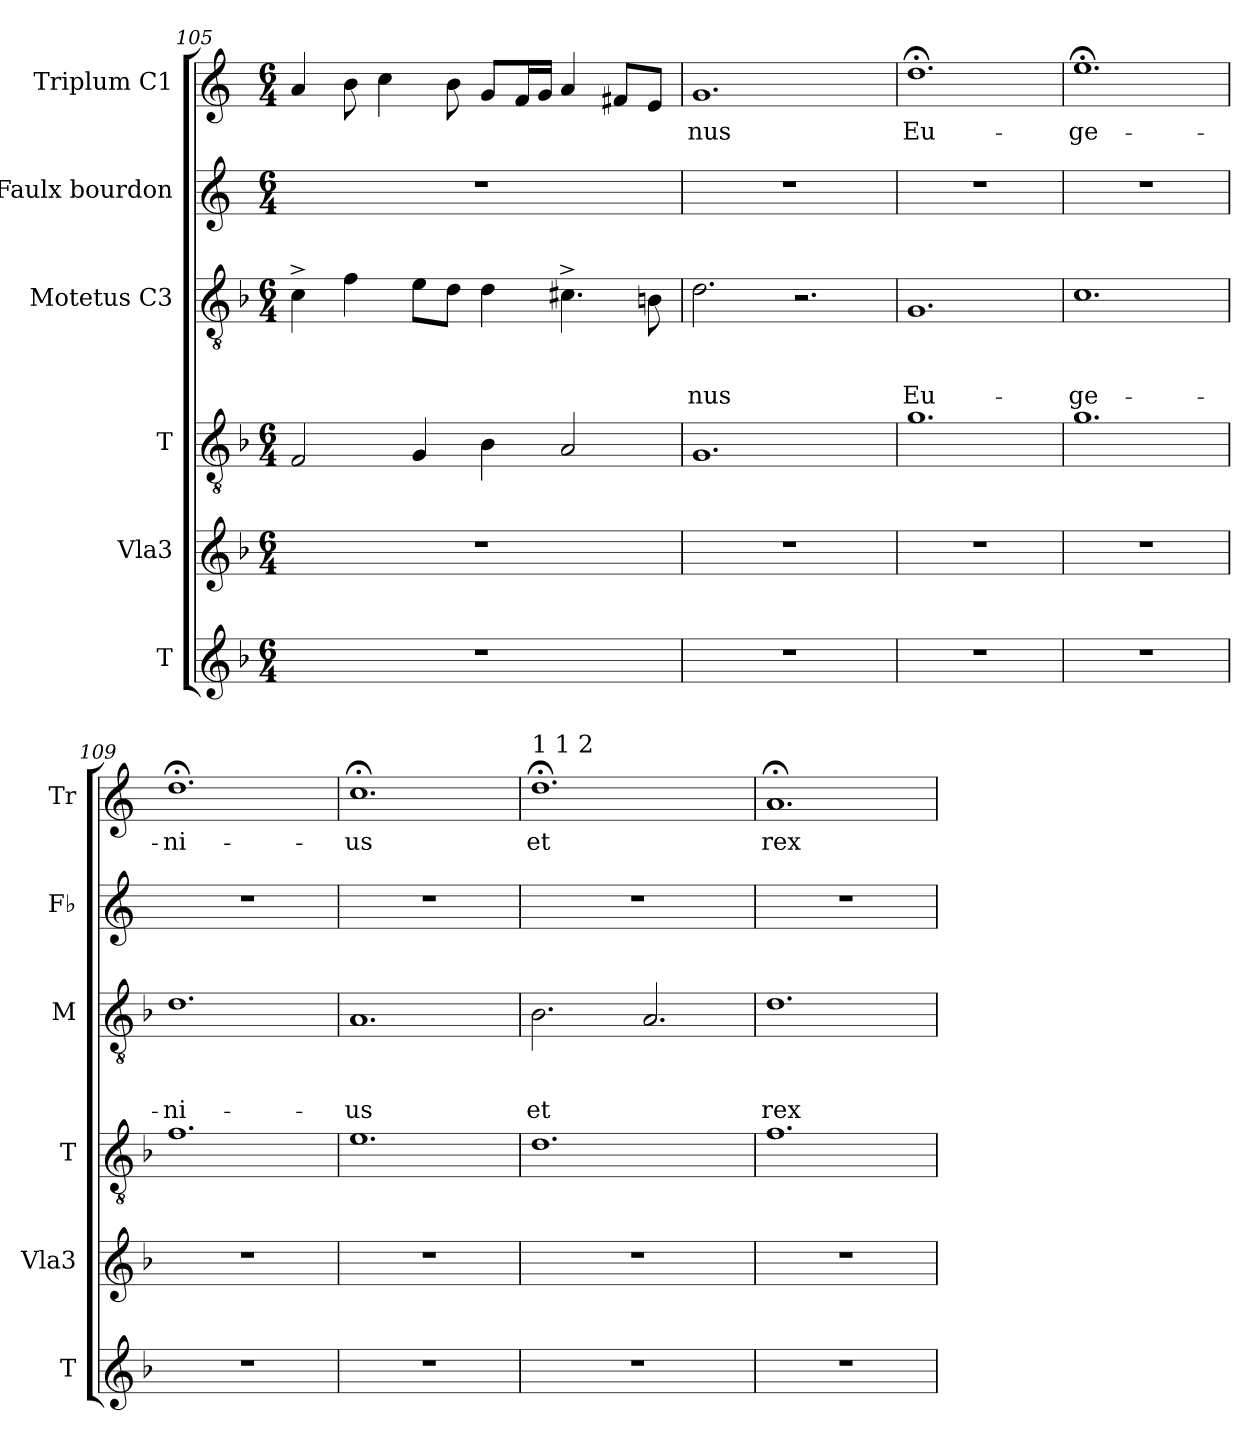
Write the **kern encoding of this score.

**kern	**kern	**kern	**kern	**text	**text	**text	**kern	**kern	**text
*part6	*part5	*part4	*part3	*part3	*part3	*part3	*part2	*part1	*part1
*staff6	*staff5	*staff4	*staff3	*staff3	*staff3	*staff3	*staff2	*staff1	*staff1
*I"T	*I"Vla3	*I"T	*I"Motetus C3	*	*	*	*I"Faulx bourdon	*I"Triplum C1	*
*I'T	*I'Vla3	*I'T	*I'M	*	*	*	*I'Fb	*I'Tr	*
!!LO:PB:g=z
*clefG2	*clefG2	*clefGv2	*clefGv2	*	*	*	*clefG2	*clefG2	*
*	*	*	*	*	*	*	*ITrd-3c-5	*ITrd-3c-5	*
*k[b-]	*k[b-]	*k[b-]	*k[b-]	*	*	*	*k[b-]	*k[b-]	*
*F:	*F:	*F:	*F:	*	*	*	*F:	*F:	*
*M6/4	*M6/4	*M6/4	*M6/4	*	*	*	*M6/4	*M6/4	*
=105	=105	=105	=105	=105	=105	=105	=105	=105	=105
1.r	1.r	2F/	4c^>\	.	.	.	1.r	4dd/	.
.	.	.	4f\	.	.	.	.	8ee\	.
.	.	.	.	.	.	.	.	4ff\	.
.	.	4G/	8e\L	.	.	.	.	.	.
.	.	.	8d\J	.	.	.	.	8ee\	.
.	.	4B-\	4d\	.	.	.	.	8cc/L	.
.	.	.	.	.	.	.	.	16b-/L	.
.	.	.	.	.	.	.	.	16cc/JJ	.
.	.	2A/	4.c#X^>\	.	.	.	.	4dd/	.
.	.	.	.	.	.	.	.	8bn/L	.
.	.	.	8Bn\	.	.	.	.	8a/J	.
=106	=106	=106	=106	=106	=106	=106	=106	=106	=106
!	!	!	!	!	!	!LO:LY:b	!	!	!LO:LY:b
1.r	1.r	1.G	2.d\	.	.	-nus	1.r	1.cc	-nus
.	.	.	2.r	.	.	.	.	.	.
=107	=107	=107	=107	=107	=107	=107	=107	=107	=107
!	!	!	!	!	!	!LO:LY:b	!	!	!LO:LY:b
1.r	1.r	1.g	1.G	.	.	Eu-	1.r	1.gg;<	Eu-
=108	=108	=108	=108	=108	=108	=108	=108	=108	=108
!	!	!	!	!	!	!LO:LY:b	!	!	!LO:LY:b
1.r	1.r	1.g	1.c	.	.	-ge-	1.r	1.aa;<	-ge-
=109	=109	=109	=109	=109	=109	=109	=109	=109	=109
!	!	!	!	!	!	!LO:LY:b	!	!	!LO:LY:b
1.r	1.r	1.f	1.d	.	.	-ni-	1.r	1.gg;<	-ni-
=110	=110	=110	=110	=110	=110	=110	=110	=110	=110
!	!	!	!	!	!	!LO:LY:b	!	!	!LO:LY:b
1.r	1.r	1.e	1.A	.	.	-us	1.r	1.ff;<	-us
!!LO:LB:g=z
=111	=111	=111	=111	=111	=111	=111	=111	=111	=111
!	!	!	!	!	!	!	!	!LO:TX:a:t=1 1 2	!
!	!	!	!	!	!	!LO:LY:b	!	!	!LO:LY:b
1.r	1.r	1.d	2.B-\	.	.	et	1.r	1.gg;<	et
.	.	.	2.A/	.	.	.	.	.	.
=112	=112	=112	=112	=112	=112	=112	=112	=112	=112
!	!	!	!	!	!	!LO:LY:b	!	!	!LO:LY:b
1.r	1.r	1.f	1.d	.	.	rex	1.r	1.dd;	rex
=	=	=	=	=	=	=	=	=	=
*-	*-	*-	*-	*-	*-	*-	*-	*-	*-
